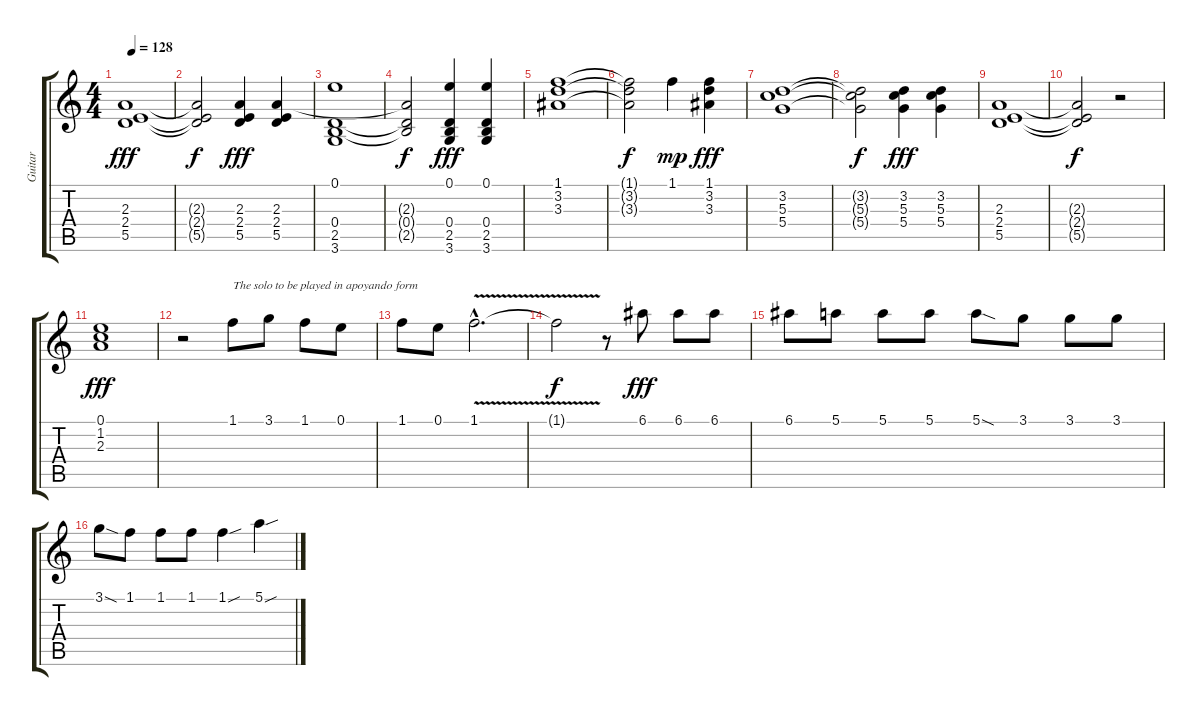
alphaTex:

\track ("Guitar" "Guitar") {instrument acousticguitarnylon}
\staff {score tabs}
\tuning (E4 B3 G3 D3 A2 E2) {hide}
\ts (4 4)
\tempo 128
\clef g2
\ks c
(2.3 2.4 5.5).1{dy fff} |
(2.3{t} 2.4{t} 5.5{t}).2{dy f} (2.3 2.4 5.5).4{dy fff} (2.3 2.4 5.5).4 |
(0.1 0.4 2.5 3.6).1 |
(2.3{t} 0.4{t} 2.5{t}).2{dy f} (0.1 0.4 2.5 3.6).4{dy fff} (0.1 0.4 2.5 3.6).4 |
(1.1 3.2 3.3).1 |
(1.1{t} 3.2{t} 3.3{t}).2{dy f} 1.1.4{dy mp} (1.1 3.2 3.3).4{dy fff} |
(3.2 5.3 5.4).1 |
(3.2{t} 5.3{t} 5.4{t}).2{dy f} (3.2 5.3 5.4).4{dy fff} (3.2 5.3 5.4).4 |
(2.3 2.4 5.5).1 |
(2.3{t} 2.4{t} 5.5{t}).2{dy f} r.2 |
(0.1 1.2 2.3).1{dy fff} |
r.2 1.1.8{txt "The solo to be played in apoyando form"} 3.1.8 1.1.8 0.1.8 |
1.1.8 0.1.8 1.1{v hac}.2{d} |
1.1{t}.2{dy f} r.8 6.1.8{dy fff} 6.1.8 6.1.8 |
6.1.8 5.1.8 5.1.8 5.1.8 5.1{sod}.8 3.1.8 3.1.8 3.1.8 |
3.1{sod}.8 1.1.8 1.1.8 1.1.8 1.1{sou}.4 5.1{sou}.4
